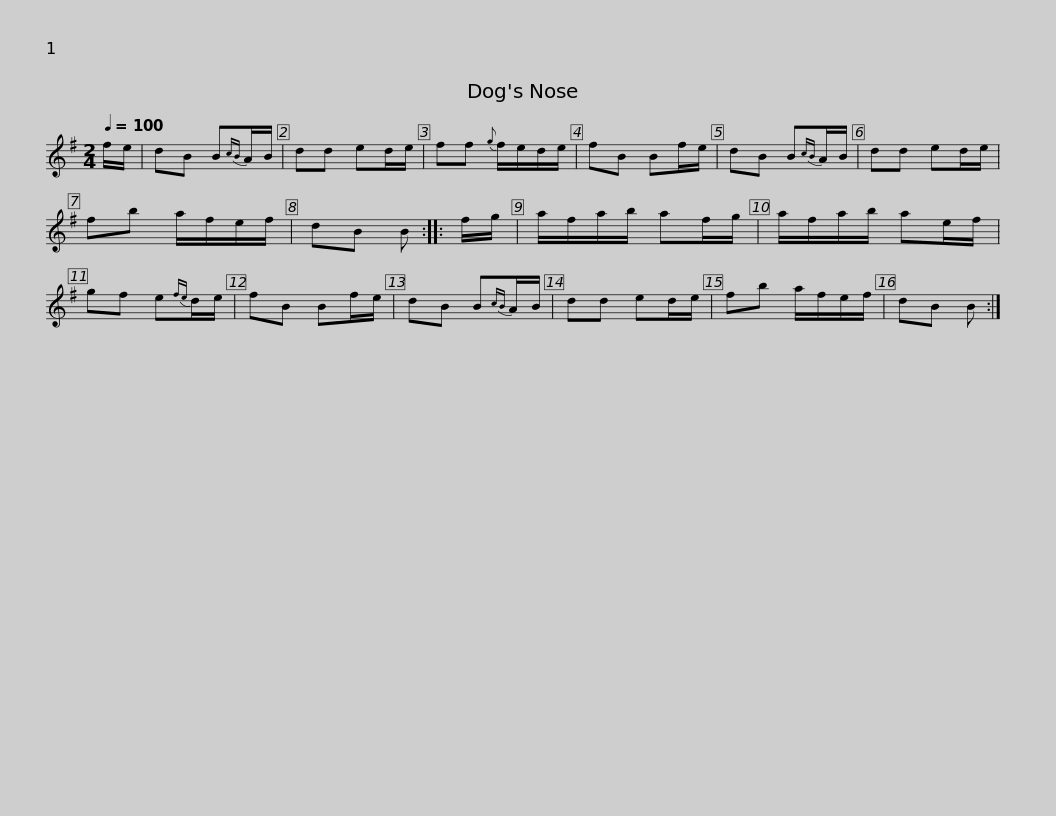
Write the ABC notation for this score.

X:1
L:1/8
Q:1/4=100
M:2/4
I:linebreak $
K:none
V:1 treble transpose="8 "
V:1
[K:G] f/e/ | dB B{cB}A/B/ | dd ed/e/ | ff{g} f/e/d/e/ | fB Bf/e/ | %5
 dB B{cB}A/B/ | dd ed/e/ | fb a/f/e/f/ |$ dB B :: f/g/ | %10
 a/f/a/b/ af/g/ | a/f/a/b/ ae/f/ | gf e{fe}d/e/ | fB Bf/e/ | dB B{cB}A/B/ | %15
 dd ed/e/ |$ fb a/f/e/f/ | dB B :| %18
